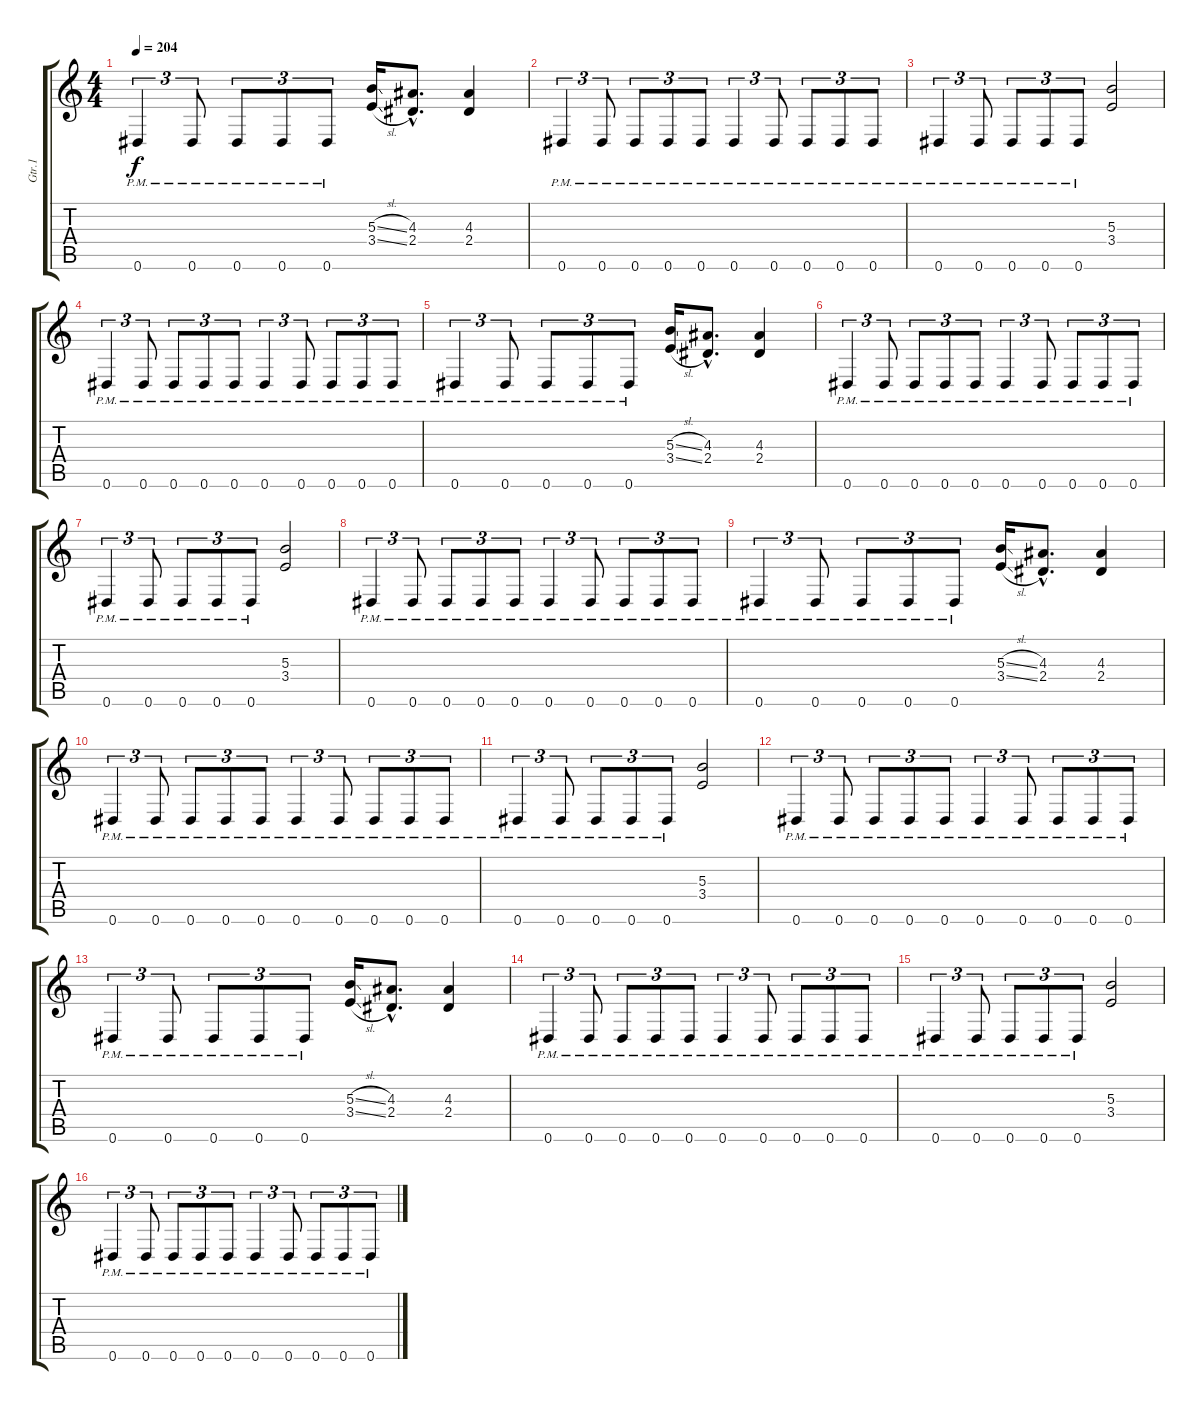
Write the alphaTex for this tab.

\track ("Gtr.1" "Gtr.1") {instrument distortionguitar}
\staff {score tabs}
\tuning (Eb4 Bb3 Gb3 Db3 Ab2 Eb2) {hide}
\ts (4 4)
\tempo 204
\clef g2
\ks c
0.6{pm}.4{tu (3 2) dy f} 0.6{pm}.8{tu (3 2)} 0.6{pm}.8{tu (3 2)} 0.6{pm}.8{tu (3 2)} 0.6{pm}.8{tu (3 2)} (5.3{sl} 3.4{sl}).16 (4.3{hac} 2.4{hac}).8{d} (4.3 2.4).4 |
0.6{pm}.4{tu (3 2)} 0.6{pm}.8{tu (3 2)} 0.6{pm}.8{tu (3 2)} 0.6{pm}.8{tu (3 2)} 0.6{pm}.8{tu (3 2)} 0.6{pm}.4{tu (3 2)} 0.6{pm}.8{tu (3 2)} 0.6{pm}.8{tu (3 2)} 0.6{pm}.8{tu (3 2)} 0.6{pm}.8{tu (3 2)} |
0.6{pm}.4{tu (3 2)} 0.6{pm}.8{tu (3 2)} 0.6{pm}.8{tu (3 2)} 0.6{pm}.8{tu (3 2)} 0.6{pm}.8{tu (3 2)} (5.3 3.4).2 |
0.6{pm}.4{tu (3 2)} 0.6{pm}.8{tu (3 2)} 0.6{pm}.8{tu (3 2)} 0.6{pm}.8{tu (3 2)} 0.6{pm}.8{tu (3 2)} 0.6{pm}.4{tu (3 2)} 0.6{pm}.8{tu (3 2)} 0.6{pm}.8{tu (3 2)} 0.6{pm}.8{tu (3 2)} 0.6{pm}.8{tu (3 2)} |
0.6{pm}.4{tu (3 2)} 0.6{pm}.8{tu (3 2)} 0.6{pm}.8{tu (3 2)} 0.6{pm}.8{tu (3 2)} 0.6{pm}.8{tu (3 2)} (5.3{sl} 3.4{sl}).16 (4.3{hac} 2.4{hac}).8{d} (4.3 2.4).4 |
0.6{pm}.4{tu (3 2)} 0.6{pm}.8{tu (3 2)} 0.6{pm}.8{tu (3 2)} 0.6{pm}.8{tu (3 2)} 0.6{pm}.8{tu (3 2)} 0.6{pm}.4{tu (3 2)} 0.6{pm}.8{tu (3 2)} 0.6{pm}.8{tu (3 2)} 0.6{pm}.8{tu (3 2)} 0.6{pm}.8{tu (3 2)} |
0.6{pm}.4{tu (3 2)} 0.6{pm}.8{tu (3 2)} 0.6{pm}.8{tu (3 2)} 0.6{pm}.8{tu (3 2)} 0.6{pm}.8{tu (3 2)} (5.3 3.4).2 |
0.6{pm}.4{tu (3 2)} 0.6{pm}.8{tu (3 2)} 0.6{pm}.8{tu (3 2)} 0.6{pm}.8{tu (3 2)} 0.6{pm}.8{tu (3 2)} 0.6{pm}.4{tu (3 2)} 0.6{pm}.8{tu (3 2)} 0.6{pm}.8{tu (3 2)} 0.6{pm}.8{tu (3 2)} 0.6{pm}.8{tu (3 2)} |
0.6{pm}.4{tu (3 2)} 0.6{pm}.8{tu (3 2)} 0.6{pm}.8{tu (3 2)} 0.6{pm}.8{tu (3 2)} 0.6{pm}.8{tu (3 2)} (5.3{sl} 3.4{sl}).16 (4.3{hac} 2.4{hac}).8{d} (4.3 2.4).4 |
0.6{pm}.4{tu (3 2)} 0.6{pm}.8{tu (3 2)} 0.6{pm}.8{tu (3 2)} 0.6{pm}.8{tu (3 2)} 0.6{pm}.8{tu (3 2)} 0.6{pm}.4{tu (3 2)} 0.6{pm}.8{tu (3 2)} 0.6{pm}.8{tu (3 2)} 0.6{pm}.8{tu (3 2)} 0.6{pm}.8{tu (3 2)} |
0.6{pm}.4{tu (3 2)} 0.6{pm}.8{tu (3 2)} 0.6{pm}.8{tu (3 2)} 0.6{pm}.8{tu (3 2)} 0.6{pm}.8{tu (3 2)} (5.3 3.4).2 |
0.6{pm}.4{tu (3 2)} 0.6{pm}.8{tu (3 2)} 0.6{pm}.8{tu (3 2)} 0.6{pm}.8{tu (3 2)} 0.6{pm}.8{tu (3 2)} 0.6{pm}.4{tu (3 2)} 0.6{pm}.8{tu (3 2)} 0.6{pm}.8{tu (3 2)} 0.6{pm}.8{tu (3 2)} 0.6{pm}.8{tu (3 2)} |
0.6{pm}.4{tu (3 2)} 0.6{pm}.8{tu (3 2)} 0.6{pm}.8{tu (3 2)} 0.6{pm}.8{tu (3 2)} 0.6{pm}.8{tu (3 2)} (5.3{sl} 3.4{sl}).16 (4.3{hac} 2.4{hac}).8{d} (4.3 2.4).4 |
0.6{pm}.4{tu (3 2)} 0.6{pm}.8{tu (3 2)} 0.6{pm}.8{tu (3 2)} 0.6{pm}.8{tu (3 2)} 0.6{pm}.8{tu (3 2)} 0.6{pm}.4{tu (3 2)} 0.6{pm}.8{tu (3 2)} 0.6{pm}.8{tu (3 2)} 0.6{pm}.8{tu (3 2)} 0.6{pm}.8{tu (3 2)} |
0.6{pm}.4{tu (3 2)} 0.6{pm}.8{tu (3 2)} 0.6{pm}.8{tu (3 2)} 0.6{pm}.8{tu (3 2)} 0.6{pm}.8{tu (3 2)} (5.3 3.4).2 |
0.6{pm}.4{tu (3 2)} 0.6{pm}.8{tu (3 2)} 0.6{pm}.8{tu (3 2)} 0.6{pm}.8{tu (3 2)} 0.6{pm}.8{tu (3 2)} 0.6{pm}.4{tu (3 2)} 0.6{pm}.8{tu (3 2)} 0.6{pm}.8{tu (3 2)} 0.6{pm}.8{tu (3 2)} 0.6{pm}.8{tu (3 2)}
